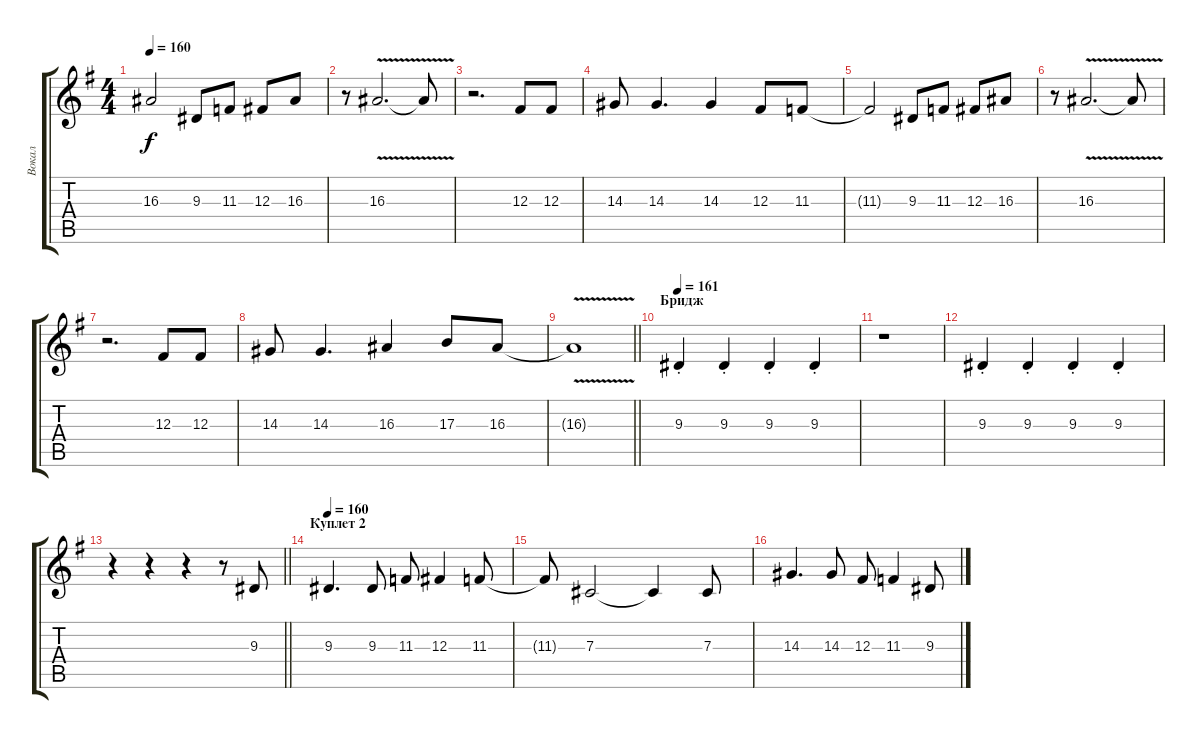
\track ("Вокал" "Вокал") {instrument violin}
\staff {score tabs}
\tuning (Eb4 Bb3 Gb3 Db3 Ab2 Eb2) {hide}
\ts (4 4)
\tempo 160
\clef g2
\ks eminor
16.3{t}.2{dy f} 9.3.8 11.3.8 12.3.8 16.3.8 |
r.8 16.3{v}.2{d} 16.3{t}.8 |
r.2{d} 12.3.8 12.3.8 |
14.3.8 14.3.4{d} 14.3.4 12.3.8 11.3.8 |
11.3{t}.2 9.3.8 11.3.8 12.3.8 16.3.8 |
r.8 16.3{v}.2{d} 16.3{t}.8 |
r.2{d} 12.3.8 12.3.8 |
14.3.8 14.3.4{d} 16.3.4 17.3.8 16.3.8 |
\barLineRight lightlight
16.3{v t}.1 |
\section ("" "Бридж")
\tempo 161
9.3{st}.4 9.3{st}.4 9.3{st}.4 9.3{st}.4 |
r.1 |
9.3{st}.4 9.3{st}.4 9.3{st}.4 9.3{st}.4 |
\barLineRight lightlight
r.4 r.4 r.4 r.8 9.3.8 |
\section ("" "Куплет 2")
\tempo 160
9.3.4{d} 9.3.8 11.3.8 12.3.4 11.3.8 |
11.3{t}.8 7.3.2 7.3{t}.4 7.3.8 |
14.3.4{d} 14.3.8 12.3.8 11.3.4 9.3.8
